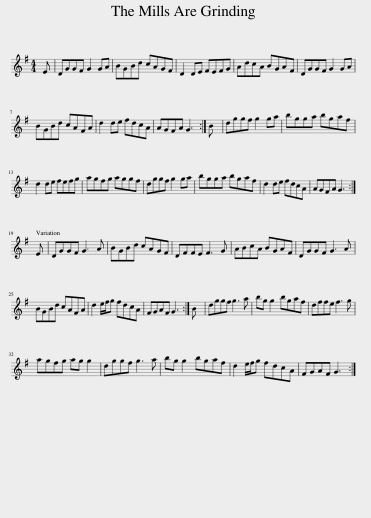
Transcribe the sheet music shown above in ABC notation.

X:1
L:1/8
M:4/4
I:linebreak $
K:G
V:1 treble
V:1
 E | DGGF G2 GA | BGBd cAGF | D2 DE FEFG | AdcA BGAF | %5
 DGGF G2 GA |$ BGBd cAFA | d2 de fdcA | AGFA G3 :| B | %10
 dggf g2 ga | bgga bgaf |$ d2 de fefg | agfg aggf | dggf g2 ga | %15
 bgga bgaf | d2 de fdcA | AGFA G3 :|$ E | DGGF G3 A | %20
 BGBd cAGF | DFFE F3 G | ABcA BGAF | DGGF G3 A |$ BGBd cAFA | %25
 d2 e/f/g fdcA | FGAF G3 :| B | dggf g3 a | bg g2 bgaf | %30
 dffe f3 g |$ agfg ag g2 | dggf g3 a | bg g2 bgaf | d2 e/f/g fdcA | %35
 FGAF G3 :| %36
